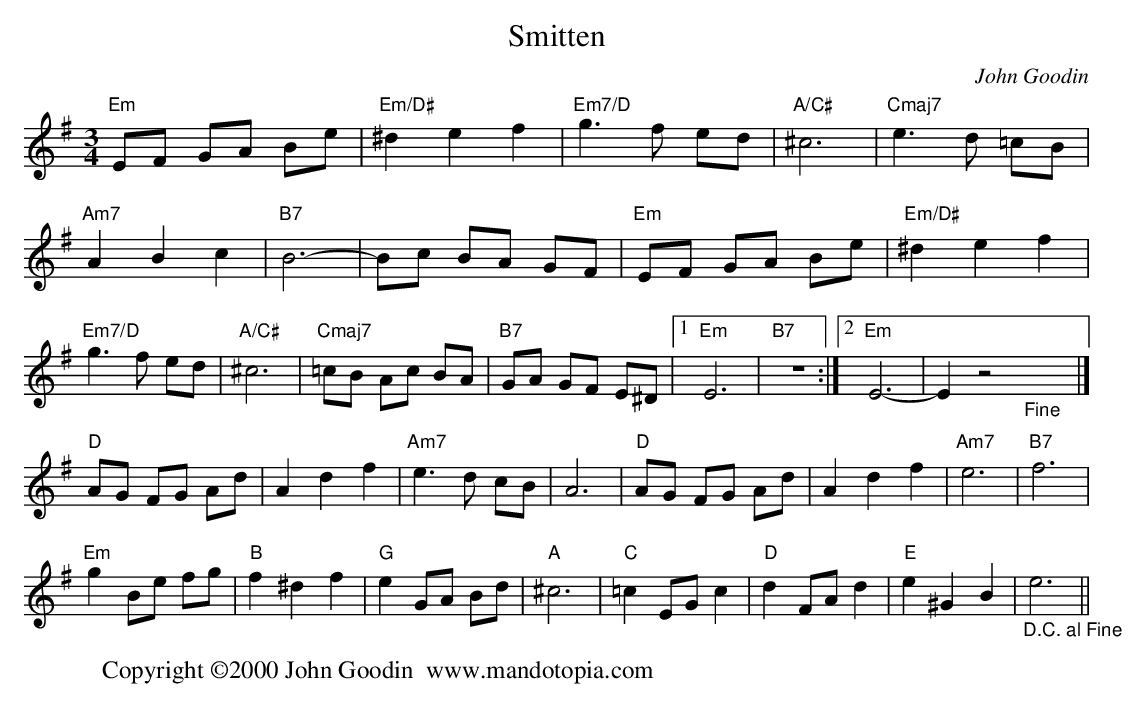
X:1
T:Smitten
C:John Goodin
M:3/4
L:1/8
K:Em
"Em"EF GA Be | "Em/D#" ^d2 e2 f2 | "Em7/D" g2>f2 ed | "A/C#" ^c6 | "Cmaj7" e2>d2 =cB|
"Am7" A2B2c2 | "B7" B6-|Bc BA GF | "Em"EF GA Be | "Em/D#" ^d2 e2 f2 |
 "Em7/D" g2>f2 ed | "A/C#" ^c6 | "Cmaj7"=cB Ac BA |"B7" GA GF E^D|1"Em"E6 |"B7" z6:|2"Em"E6-|E2z4"_Fine"xx|]
"D"AG FG Ad| A2 d2 f2 | "Am7"e2>d2 cB| A6|"D"AG FG Ad| A2 d2 f2 | "Am7" e6 | "B7"f6|
"Em"g2 Be fg | "B"f2 ^d2 f2 | "G"e2 GA Bd | "A" ^c6 | "C"=c2 EG c2 | "D" d2 FA d2 | "E" e2 ^G2 B2 | "_D.C. al Fine"e6 ||
W:Copyright ©2000 John Goodin  www.mandotopia.com
